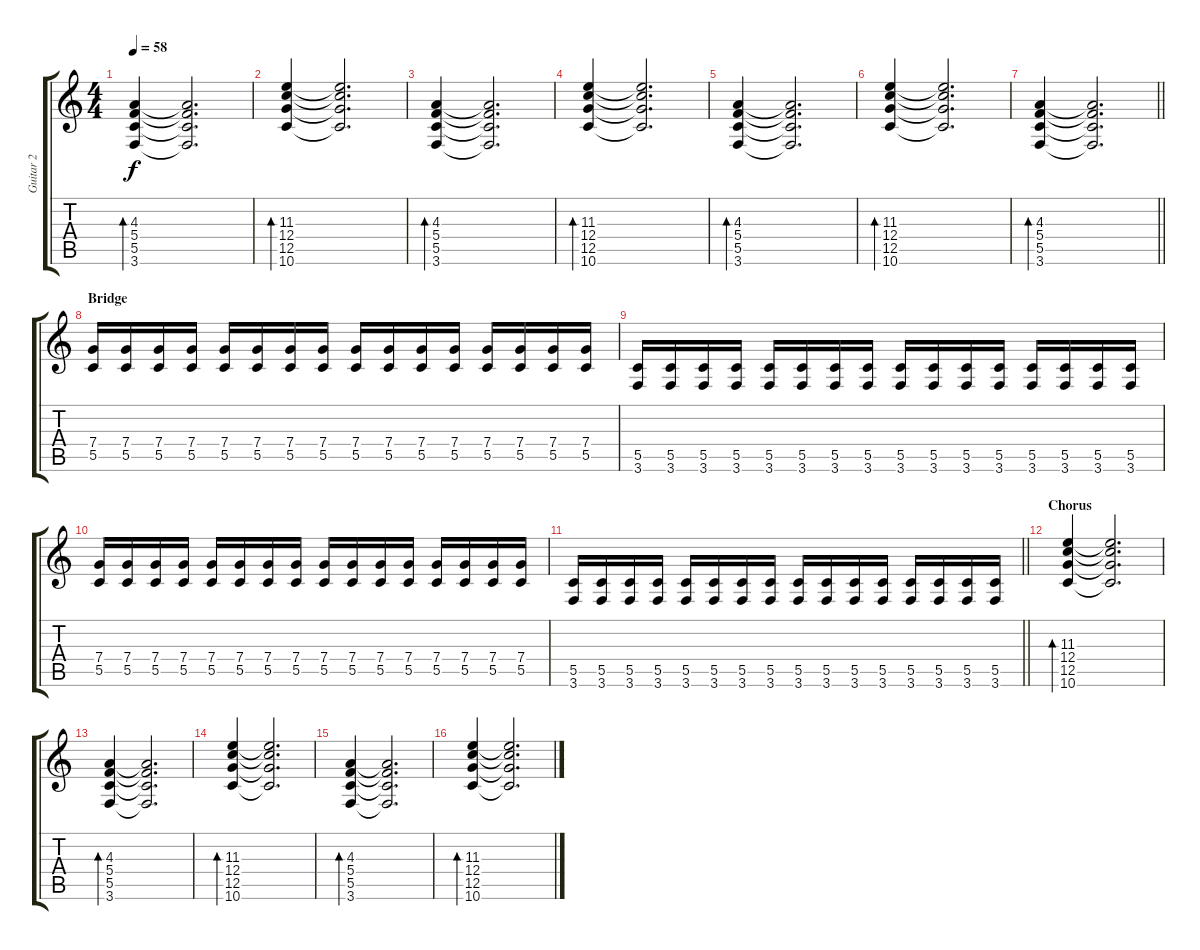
\track ("Guitar 2" "Guitar 2") {instrument acousticguitarsteel}
\staff {score tabs}
\tuning (D4 A3 F3 C3 G2 D2) {hide}
\ts (4 4)
\tempo 58
\clef g2
\ks c
(4.3 5.4 5.5 3.6).4{bd 120 dy f volume 10 instrument distortionguitar} (4.3{t} 5.4{t} 5.5{t} 3.6{t}).2{d volume 7} |
(11.3 12.4 12.5 10.6).4{bd 120 volume 9 instrument distortionguitar} (11.3{t} 12.4{t} 12.5{t} 10.6{t}).2{d volume 6} |
(4.3 5.4 5.5 3.6).4{bd 120 volume 10 instrument distortionguitar} (4.3{t} 5.4{t} 5.5{t} 3.6{t}).2{d volume 7} |
(11.3 12.4 12.5 10.6).4{bd 120 volume 9 instrument distortionguitar} (11.3{t} 12.4{t} 12.5{t} 10.6{t}).2{d volume 6} |
(4.3 5.4 5.5 3.6).4{bd 120 volume 10 instrument distortionguitar} (4.3{t} 5.4{t} 5.5{t} 3.6{t}).2{d volume 7} |
(11.3 12.4 12.5 10.6).4{bd 120 volume 9 instrument distortionguitar} (11.3{t} 12.4{t} 12.5{t} 10.6{t}).2{d volume 6} |
\barLineRight lightlight
(4.3 5.4 5.5 3.6).4{bd 120 volume 10 instrument distortionguitar} (4.3{t} 5.4{t} 5.5{t} 3.6{t}).2{d volume 7} |
\section ("" "Bridge")
(7.4 5.5).16{volume 7 instrument electricguitarmuted} (7.4 5.5).16 (7.4 5.5).16 (7.4 5.5).16 (7.4 5.5).16 (7.4 5.5).16 (7.4 5.5).16 (7.4 5.5).16 (7.4 5.5).16 (7.4 5.5).16 (7.4 5.5).16 (7.4 5.5).16 (7.4 5.5).16 (7.4 5.5).16 (7.4 5.5).16 (7.4 5.5).16 |
(5.5 3.6).16 (5.5 3.6).16 (5.5 3.6).16 (5.5 3.6).16 (5.5 3.6).16 (5.5 3.6).16 (5.5 3.6).16 (5.5 3.6).16 (5.5 3.6).16 (5.5 3.6).16 (5.5 3.6).16 (5.5 3.6).16 (5.5 3.6).16 (5.5 3.6).16 (5.5 3.6).16 (5.5 3.6).16 |
(7.4 5.5).16 (7.4 5.5).16 (7.4 5.5).16 (7.4 5.5).16 (7.4 5.5).16 (7.4 5.5).16 (7.4 5.5).16 (7.4 5.5).16 (7.4 5.5).16 (7.4 5.5).16 (7.4 5.5).16 (7.4 5.5).16 (7.4 5.5).16 (7.4 5.5).16 (7.4 5.5).16 (7.4 5.5).16 |
\barLineRight lightlight
(5.5 3.6).16{volume 13} (5.5 3.6).16 (5.5 3.6).16 (5.5 3.6).16 (5.5 3.6).16 (5.5 3.6).16 (5.5 3.6).16 (5.5 3.6).16 (5.5 3.6).16 (5.5 3.6).16 (5.5 3.6).16 (5.5 3.6).16 (5.5 3.6).16 (5.5 3.6).16 (5.5 3.6).16 (5.5 3.6).16 |
\section ("" "Chorus")
(11.3 12.4 12.5 10.6).4{bd 120 volume 9 instrument distortionguitar} (11.3{t} 12.4{t} 12.5{t} 10.6{t}).2{d volume 6} |
(4.3 5.4 5.5 3.6).4{bd 120 volume 10 instrument distortionguitar} (4.3{t} 5.4{t} 5.5{t} 3.6{t}).2{d volume 7} |
(11.3 12.4 12.5 10.6).4{bd 120 volume 9 instrument distortionguitar} (11.3{t} 12.4{t} 12.5{t} 10.6{t}).2{d volume 6} |
(4.3 5.4 5.5 3.6).4{bd 120 volume 10 instrument distortionguitar} (4.3{t} 5.4{t} 5.5{t} 3.6{t}).2{d volume 7} |
(11.3 12.4 12.5 10.6).4{bd 120 volume 9 instrument distortionguitar} (11.3{t} 12.4{t} 12.5{t} 10.6{t}).2{d volume 6}
